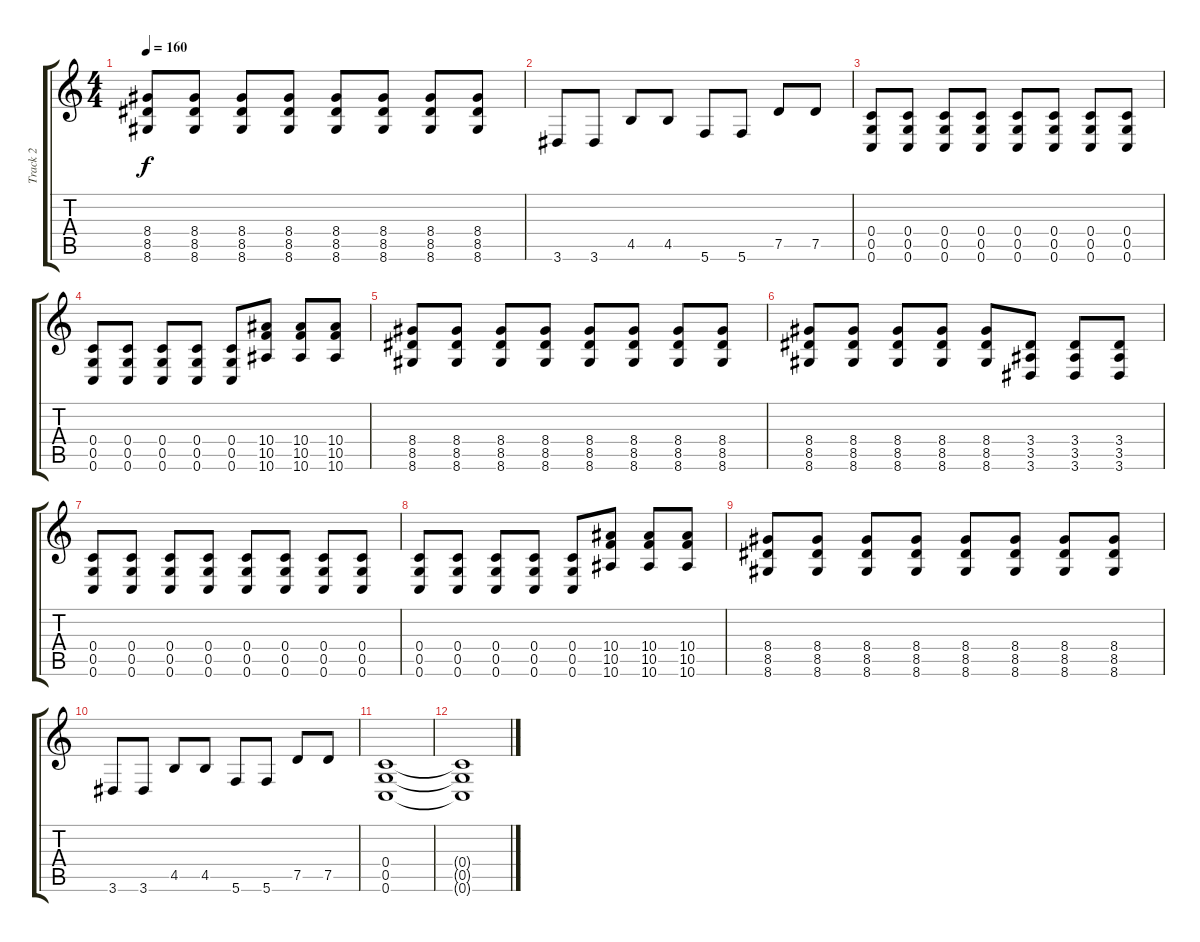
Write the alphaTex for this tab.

\track ("Track 2" "Track 2") {instrument distortionguitar}
\staff {score tabs}
\tuning (D4 A3 F3 C3 G2 C2) {hide}
\ts (4 4)
\tempo 160
\clef g2
\ks c
(8.4 8.5 8.6).8{dy f} (8.4 8.5 8.6).8 (8.4 8.5 8.6).8 (8.4 8.5 8.6).8 (8.4 8.5 8.6).8 (8.4 8.5 8.6).8 (8.4 8.5 8.6).8 (8.4 8.5 8.6).8 |
3.6.8 3.6.8 4.5.8 4.5.8 5.6.8 5.6.8 7.5.8 7.5.8 |
(0.4 0.5 0.6).8 (0.4 0.5 0.6).8 (0.4 0.5 0.6).8 (0.4 0.5 0.6).8 (0.4 0.5 0.6).8 (0.4 0.5 0.6).8 (0.4 0.5 0.6).8 (0.4 0.5 0.6).8 |
(0.4 0.5 0.6).8 (0.4 0.5 0.6).8 (0.4 0.5 0.6).8 (0.4 0.5 0.6).8 (0.4 0.5 0.6).8 (10.4 10.5 10.6).8 (10.4 10.5 10.6).8 (10.4 10.5 10.6).8 |
(8.4 8.5 8.6).8 (8.4 8.5 8.6).8 (8.4 8.5 8.6).8 (8.4 8.5 8.6).8 (8.4 8.5 8.6).8 (8.4 8.5 8.6).8 (8.4 8.5 8.6).8 (8.4 8.5 8.6).8 |
(8.4 8.5 8.6).8 (8.4 8.5 8.6).8 (8.4 8.5 8.6).8 (8.4 8.5 8.6).8 (8.4 8.5 8.6).8 (3.4 3.5 3.6).8 (3.4 3.5 3.6).8 (3.4 3.5 3.6).8 |
(0.4 0.5 0.6).8 (0.4 0.5 0.6).8 (0.4 0.5 0.6).8 (0.4 0.5 0.6).8 (0.4 0.5 0.6).8 (0.4 0.5 0.6).8 (0.4 0.5 0.6).8 (0.4 0.5 0.6).8 |
(0.4 0.5 0.6).8 (0.4 0.5 0.6).8 (0.4 0.5 0.6).8 (0.4 0.5 0.6).8 (0.4 0.5 0.6).8 (10.4 10.5 10.6).8 (10.4 10.5 10.6).8 (10.4 10.5 10.6).8 |
(8.4 8.5 8.6).8 (8.4 8.5 8.6).8 (8.4 8.5 8.6).8 (8.4 8.5 8.6).8 (8.4 8.5 8.6).8 (8.4 8.5 8.6).8 (8.4 8.5 8.6).8 (8.4 8.5 8.6).8 |
3.6.8 3.6.8 4.5.8 4.5.8 5.6.8 5.6.8 7.5.8 7.5.8 |
(0.4 0.5 0.6).1 |
(0.4{t} 0.5{t} 0.6{t}).1
